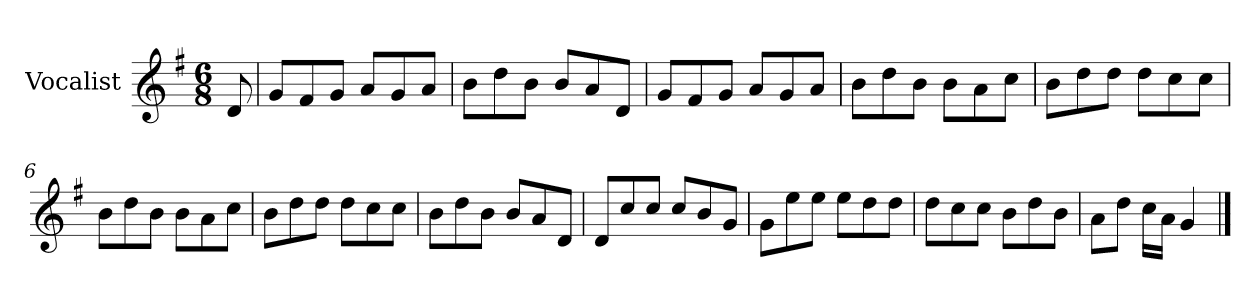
**kern
*part1
*staff1
*I"Vocalist
*k[f#]
*G:
*M6/8
=
8d
=1
8gL
8f#
8gJ
8aL
8g
8aJ
=2
8bL
8dd
8bJ
8bL
8a
8dJ
=3
8gL
8f#
8gJ
8aL
8g
8aJ
=4
8bL
8dd
8bJ
8bL
8a
8ccJ
=5
8bL
8dd
8ddJ
8ddL
8cc
8ccJ
=6
8bL
8dd
8bJ
8bL
8a
8ccJ
=7
8bL
8dd
8ddJ
8ddL
8cc
8ccJ
=8
8bL
8dd
8bJ
8bL
8a
8dJ
=9
8dL
8cc
8ccJ
8ccL
8b
8gJ
=10
8gL
8ee
8eeJ
8eeL
8dd
8ddJ
=11
8ddL
8cc
8ccJ
8bL
8dd
8bJ
=12
8aL
8ddJ
16ccLL
16aJJ
4g
==
*-
